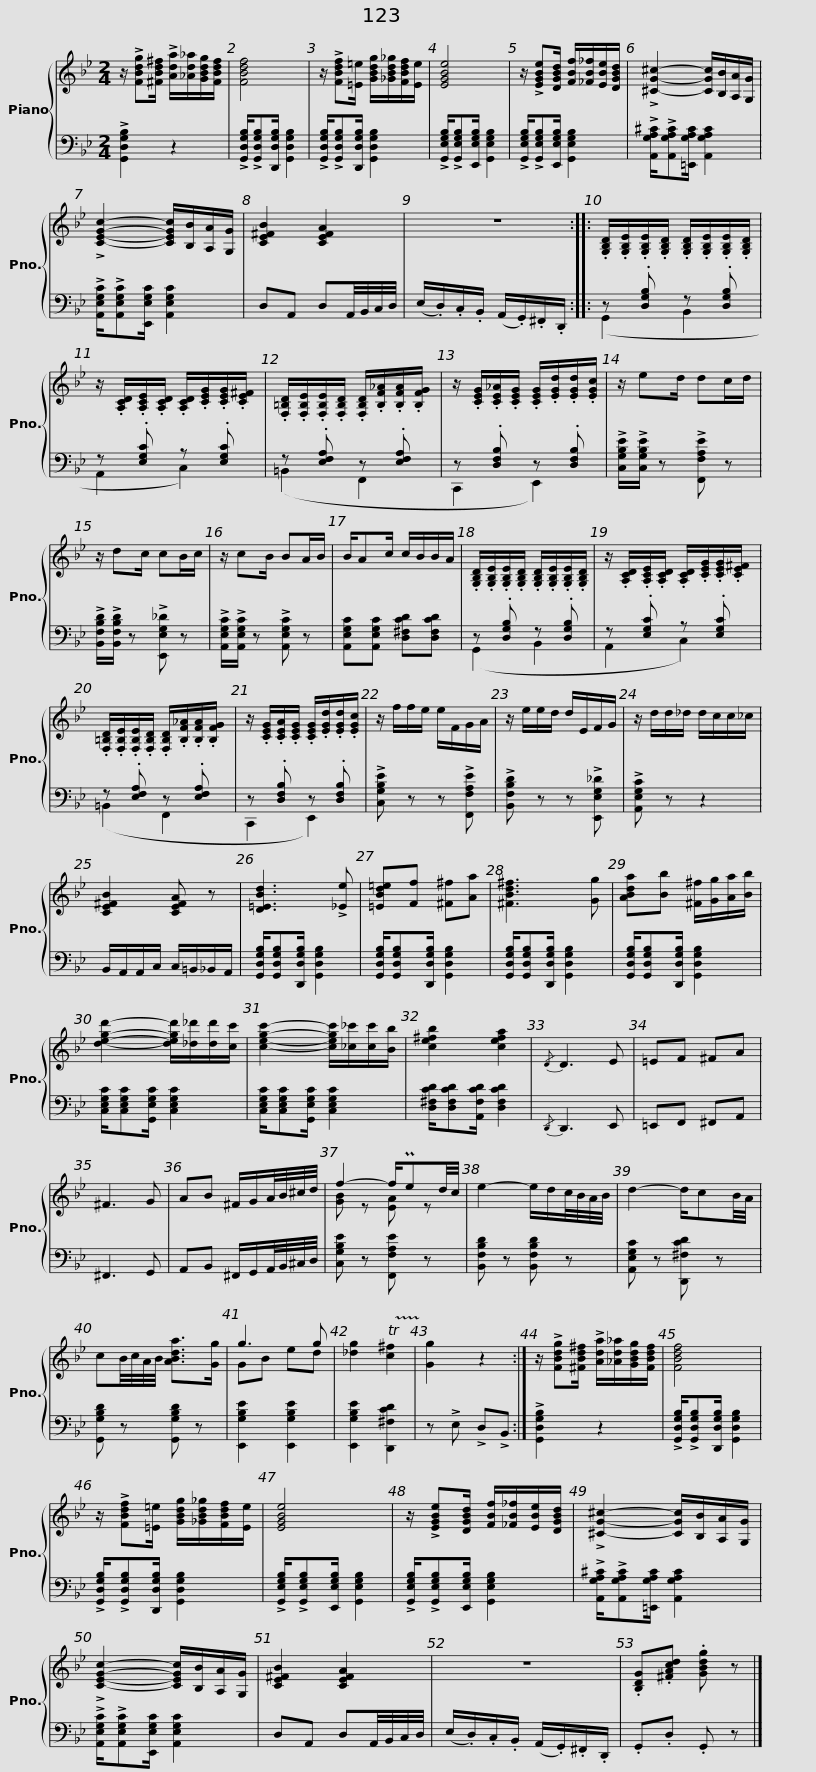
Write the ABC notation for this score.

X:1
%%score { ( 1 4 ) | ( 2 3 ) }
L:1/8
M:2/4
I:linebreak $
K:Bb
V:1 treble
V:4 treble
V:2 bass
V:3 bass
V:1
 z/ !>![FBdg][^FBd^f]/ !>![Ada]/[_Ad_a]/[GBdg]/[FBdf]/ | [FBdf]4 | z/ !>![FBdf][=E=e]/ [GBdg]/[_GBd_g]/[FBdf]/[Ee]/ | [EGBe]4 | z/ !>![EGBe][DGBd]/ [FBf]/[_FB_f]/[EBe]/[DGBd]/ | %5
 !>![^CG^c]2- [CGc]/[B,B]/[A,A]/[G,G]/ |$ !>![CEGc]2- [CEGc]/[B,B]/[A,A]/[G,G]/ | [CE^FB]2 [CEFA]2 | z4 :: .[G,B,D]/.[G,B,E]/.[G,B,E]/.[G,B,D]/ .[G,B,D]/.[G,B,E]/.[G,B,E]/.[G,B,D]/ |$ %10
 z/ .[A,CD]/.[A,CE]/.[A,CD]/ .[A,CD]/.[CEG]/.[CEG]/.[CE^F]/ | .[F,=B,D]/.[F,B,E]/.[F,B,E]/.[F,B,D]/ .[F,B,D]/.[B,F_A]/.[B,FA]/.[B,FG]/ | z/ .[CEG]/.[CE_A]/.[CEG]/ .[CEG]/.[EGd]/.[EGd]/.[EGc]/ | z/ ed/ dc/d/ |$ z/ dc/ cB/c/ | %15
 z/ cB/ BA/B/ | B/Ac/ c/B/B/A/ | .[G,B,D]/.[G,B,E]/.[G,B,E]/.[G,B,D]/ .[G,B,D]/.[G,B,E]/.[G,B,E]/.[G,B,D]/ | z/ .[A,CD]/.[A,CE]/.[A,CD]/ .[A,CD]/.[CEG]/.[CEG]/.[CE^F]/ |$ .[F,=B,D]/.[F,B,E]/.[F,B,E]/.[F,B,D]/ .[F,B,D]/.[B,F_A]/.[B,FA]/.[B,FG]/ | %20
 z/ .[CEG]/.[CEA]/.[CEG]/ .[CEG]/.[EGd]/.[EGd]/.[EGc]/ | z/ f/f/e/ e/F/G/A/ | z/ e/e/d/ d/E/F/G/ | z/ d/d/_d/ d/c/c/_c/ |$ [CE^FB]2 [CEFA] z | %25
 [D=EBd]3 !>![_Ee] | [=EBd=e][Ff] [^F^f][Aa] | [^FBd^f]3 [Gg] | [ABda][Bb] [^F^f]/[Gg]/[Aa]/[Bb]/ |$ [degd']2- [degd']/[_d_d']/[dd']/[cc']/ | %30
 [cegc']2- [cegc']/[_c_c']/[cc']/[Bb]/ | [ce^fb]2 [cefa]2 |{/D} D3 E | =EF ^FA | ^F3 G |$ %35
 AB ^F/G/A/4B/4^c/4d/4 | f2- f/Ped/4c/4 | e2- e/d/c/4B/4A/4B/4 | d2- d/cB/4A/4 | cB/4c/4A/4B/4 [ABda]>[Gg] | %40
 g3 g |$ [_dg]2 !trill(!T[c^f]2!trill)! | [Gg]2 z2 :| z/ !>![FBdg][^FBd^f]/ !>![Ada]/[_Ad_a]/[GBdg]/[FBdf]/ | [FBdf]4 | %45
 z/ !>![FBdf][=E=e]/ [GBdg]/[_GBd_g]/[FBdf]/[Ee]/ | [EGBe]4 | z/ !>![EGBe][DGBd]/ [FBf]/[_FB_f]/[EBe]/[DGBd]/ |$ !>![^CG^c]2- [CGc]/[B,B]/[A,A]/[G,G]/ | !>![CEGc]2- [CEGc]/[B,B]/[A,A]/[G,G]/ | %50
 [CE^FB]2 [CEFA]2 | z4 | .[B,DG].[^FAcd] .[GBdg] z |] %53
V:2
 !>![G,,D,G,B,]2 z2 | !>![G,,D,G,B,]/!>![G,,D,G,B,][D,,D,G,B,]/ [G,,D,G,B,]2 | !>![G,,D,G,B,]/!>![G,,D,G,B,][D,,D,G,B,]/ [G,,D,G,B,]2 | !>![G,,E,G,B,]/!>![G,,E,G,B,][E,,E,G,B,]/ [G,,E,G,B,]2 | !>![G,,E,G,B,]/!>![G,,E,G,B,][E,,E,G,B,]/ [G,,E,G,B,]2 | %5
 !>![A,,G,A,^C]/!>![A,,G,A,C][=E,,G,A,C]/ [A,,G,A,C]2 |$ !>![A,,E,G,C]/!>![A,,E,G,C][E,,E,G,C]/ [A,,E,G,C]2 | D,A,, D,A,,/4B,,/4C,/4D,/4 | (E,/.D,/).C,/.B,,/ (A,,/.G,,/).^F,,/.D,,/ :: z .[D,G,B,] z .[D,G,B,] |$ %10
 z .[E,G,C] z .[E,G,C] | z .[E,F,A,] z .[E,F,A,] | z .[D,F,B,] z .[D,F,B,] | !>![C,G,B,E]/!>![C,G,B,E]/ z !>![F,,F,A,E] z |$ !>![B,,F,B,D]/!>![B,,F,B,D]/ z !>![E,,E,G,_D] z | %15
 !>![A,,E,G,C]/!>![A,,E,G,C]/ z !>![A,,E,G,C] z | [A,,E,G,C][A,,E,G,C] [D,^F,CD][D,F,CD] | z .[D,G,B,] z .[D,G,B,] | z .[E,G,C] z .[E,G,C] |$ z .[E,F,A,] z .[E,F,A,] | %20
 z .[D,F,B,] z .[D,F,B,] | !>![C,G,B,E] z z !>![F,,F,A,E] | !>![B,,F,B,D] z z !>![E,,E,G,_D] | !>![A,,E,G,C] z z2 |$ B,,/A,,/A,,/C,/ C,/=B,,/_B,,/A,,/ | %25
 [G,,D,G,B,]/[G,,D,G,B,][D,,D,G,B,]/ [G,,D,G,B,]2 | [G,,D,G,B,]/[G,,D,G,B,][D,,D,G,B,]/ [G,,D,G,B,]2 | [G,,D,G,B,]/[G,,D,G,B,][D,,D,G,B,]/ [G,,D,G,B,]2 | [G,,D,G,B,]/[G,,D,G,B,][D,,D,G,B,]/ [G,,D,G,B,]2 |$ [C,E,G,C]/[C,E,G,C][G,,E,G,C]/ [C,E,G,C]2 | %30
 [C,E,G,C]/[C,E,G,C][G,,E,G,C]/ [C,E,G,C]2 | [D,^F,CD]/[D,F,CD][A,,F,CD]/ [D,F,CD]2 |{/D,,} D,,3 E,, | =E,,F,, ^F,,A,, | ^F,,3 G,, |$ %35
 A,,B,, ^F,,/G,,/A,,/4B,,/4^C,/4D,/4 | [C,G,B,E] z [F,,F,A,E] z | [B,,F,B,D] z [B,,F,B,D] z | [A,,E,G,C] z [D,,^F,CD] z | [G,,G,B,D] z [G,,G,B,D] z | %40
 [E,,G,B,E]2 [E,,G,B,E]2 |$ [E,,G,B,E]2 [D,,^F,CD]2 | z !>!E, !>!D,!>!B,, :| !>![G,,D,G,B,]2 z2 | !>![G,,D,G,B,]/!>![G,,D,G,B,][D,,D,G,B,]/ [G,,D,G,B,]2 | %45
 !>![G,,D,G,B,]/!>![G,,D,G,B,][D,,D,G,B,]/ [G,,D,G,B,]2 | !>![G,,E,G,B,]/!>![G,,E,G,B,][E,,E,G,B,]/ [G,,E,G,B,]2 | !>![G,,E,G,B,]/!>![G,,E,G,B,][E,,E,G,B,]/ [G,,E,G,B,]2 |$ !>![A,,G,A,^C]/!>![A,,G,A,C][=E,,G,A,C]/ [A,,G,A,C]2 | !>![A,,E,G,C]/!>![A,,E,G,C][E,,E,G,C]/ [A,,E,G,C]2 | %50
 D,A,, D,A,,/4B,,/4C,/4D,/4 | (E,/.D,/).C,/.B,,/ (A,,/.G,,/).^F,,/.D,,/ | .G,,.D, .G,, z |] %53
V:3
 x4 | x4 | x4 | x4 | x4 | %5
 x4 |$ x4 | x4 | x4 :: (G,,2 B,,2 |$ %10
 A,,2 C,2) | (=B,,2 F,,2 | C,,2 E,,2) | x4 |$ x4 | %15
 x4 | x4 | (G,,2 B,,2 | A,,2 C,2) |$ (=B,,2 F,,2 | %20
 C,,2 E,,2) | x4 | x4 | x4 |$ x4 | %25
 x4 | x4 | x4 | x4 |$ x4 | %30
 x4 | x4 | x4 | x4 | x4 |$ %35
 x4 | x4 | x4 | x4 | x4 | %40
 x4 |$ x4 | x4 :| x4 | x4 | %45
 x4 | x4 | x4 |$ x4 | x4 | %50
 x4 | x4 | x4 |] %53
V:4
 x4 | x4 | x4 | x4 | x4 | %5
 x4 |$ x4 | x4 | x4 :: x4 |$ %10
 x4 | x4 | x4 | x4 |$ x4 | %15
 x4 | x4 | x4 | x4 |$ x4 | %20
 x4 | x4 | x4 | x4 |$ x4 | %25
 x4 | x4 | x4 | x4 |$ x4 | %30
 x4 | x4 | x4 | x4 | x4 |$ %35
 x4 | [GB] z [EA] z | x4 | x4 | x4 | %40
 GB ed |$ x4 | x4 :| x4 | x4 | %45
 x4 | x4 | x4 |$ x4 | x4 | %50
 x4 | x4 | x4 |] %53
